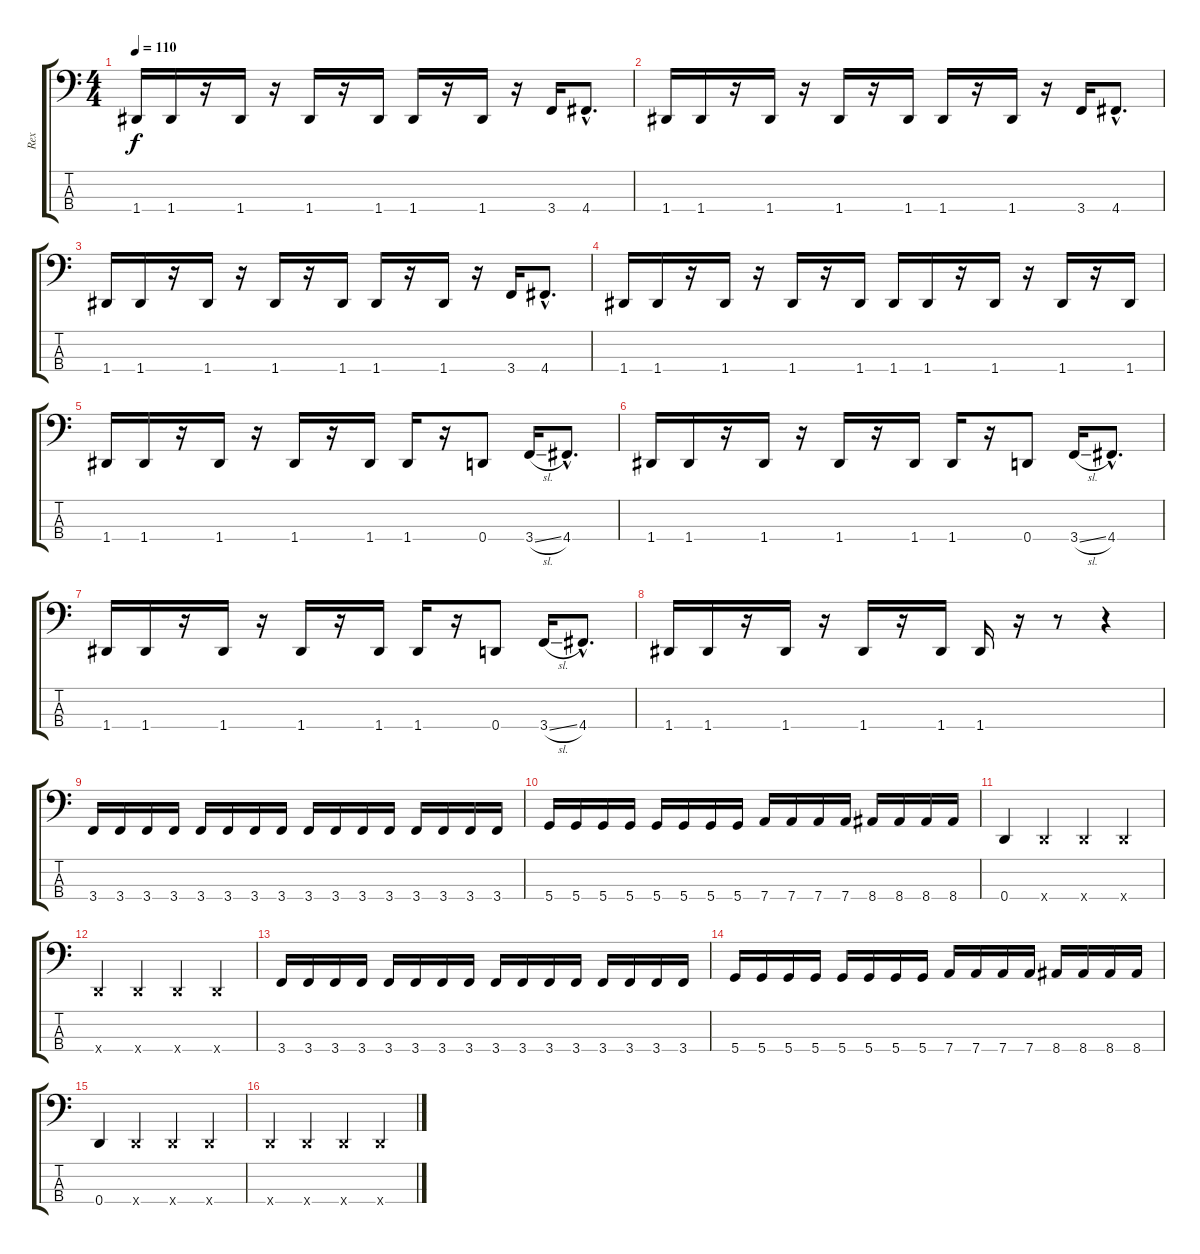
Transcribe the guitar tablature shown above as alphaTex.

\track ("Rex" "Rex") {instrument electricbasspick}
\staff {score tabs}
\tuning (F2 C2 G1 D1) {hide}
\ts (4 4)
\tempo 110
\clef f4
\ks c
1.4.16{dy f} 1.4.16 r.16 1.4.16 r.16 1.4.16 r.16 1.4.16 1.4.16 r.16 1.4.16 r.16 3.4.16 4.4{hac}.8{d} |
1.4.16 1.4.16 r.16 1.4.16 r.16 1.4.16 r.16 1.4.16 1.4.16 r.16 1.4.16 r.16 3.4.16 4.4{hac}.8{d} |
1.4.16 1.4.16 r.16 1.4.16 r.16 1.4.16 r.16 1.4.16 1.4.16 r.16 1.4.16 r.16 3.4.16 4.4{hac}.8{d} |
1.4.16 1.4.16 r.16 1.4.16 r.16 1.4.16 r.16 1.4.16 1.4.16 1.4.16 r.16 1.4.16 r.16 1.4.16 r.16 1.4.16 |
1.4.16 1.4.16 r.16 1.4.16 r.16 1.4.16 r.16 1.4.16 1.4.16 r.16 0.4.8 3.4{sl}.16 4.4{hac}.8{d} |
1.4.16 1.4.16 r.16 1.4.16 r.16 1.4.16 r.16 1.4.16 1.4.16 r.16 0.4.8 3.4{sl}.16 4.4{hac}.8{d} |
1.4.16 1.4.16 r.16 1.4.16 r.16 1.4.16 r.16 1.4.16 1.4.16 r.16 0.4.8 3.4{sl}.16 4.4{hac}.8{d} |
1.4.16 1.4.16 r.16 1.4.16 r.16 1.4.16 r.16 1.4.16 1.4.16 r.16 r.8 r.4 |
3.4.16 3.4.16 3.4.16 3.4.16 3.4.16 3.4.16 3.4.16 3.4.16 3.4.16 3.4.16 3.4.16 3.4.16 3.4.16 3.4.16 3.4.16 3.4.16 |
5.4.16 5.4.16 5.4.16 5.4.16 5.4.16 5.4.16 5.4.16 5.4.16 7.4.16 7.4.16 7.4.16 7.4.16 8.4.16 8.4.16 8.4.16 8.4.16 |
0.4.4 0.4{x}.4 0.4{x}.4 0.4{x}.4 |
0.4{x}.4 0.4{x}.4 0.4{x}.4 0.4{x}.4 |
3.4.16 3.4.16 3.4.16 3.4.16 3.4.16 3.4.16 3.4.16 3.4.16 3.4.16 3.4.16 3.4.16 3.4.16 3.4.16 3.4.16 3.4.16 3.4.16 |
5.4.16 5.4.16 5.4.16 5.4.16 5.4.16 5.4.16 5.4.16 5.4.16 7.4.16 7.4.16 7.4.16 7.4.16 8.4.16 8.4.16 8.4.16 8.4.16 |
0.4.4 0.4{x}.4 0.4{x}.4 0.4{x}.4 |
0.4{x}.4 0.4{x}.4 0.4{x}.4 0.4{x}.4
